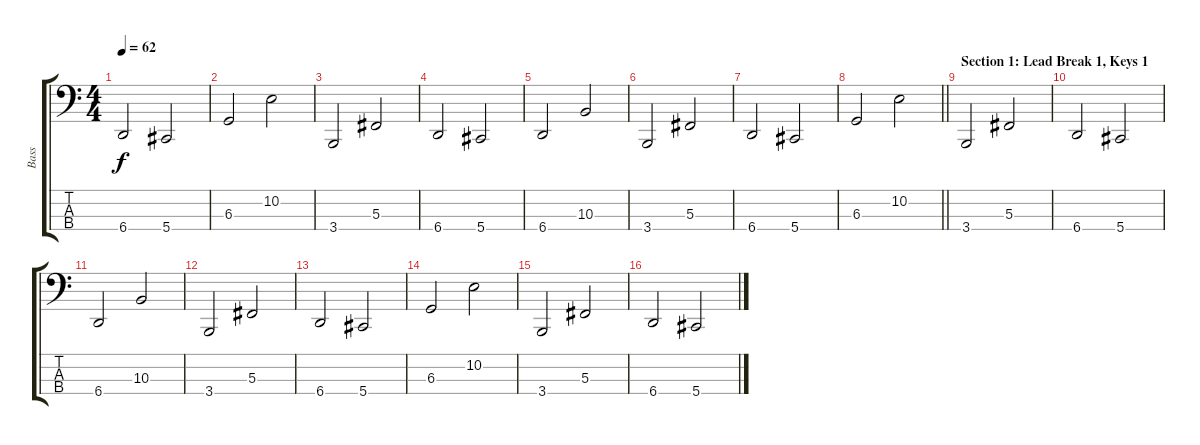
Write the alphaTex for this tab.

\track ("Bass" "Bass") {instrument electricbasspick}
\staff {score tabs}
\tuning (B1 Gb1 Db1 Ab0) {hide}
\ts (4 4)
\tempo 62
\clef f4
\ks c
6.4.2{dy f} 5.4.2 |
6.3.2 10.2.2 |
3.4.2 5.3.2 |
6.4.2 5.4.2 |
6.4.2 10.3.2 |
3.4.2 5.3.2 |
6.4.2 5.4.2 |
\barLineRight lightlight
6.3.2 10.2.2 |
\section ("" "Section 1: Lead Break 1, Keys 1")
3.4.2 5.3.2 |
6.4.2 5.4.2 |
6.4.2 10.3.2 |
3.4.2 5.3.2 |
6.4.2 5.4.2 |
6.3.2 10.2.2 |
3.4.2 5.3.2 |
6.4.2 5.4.2
